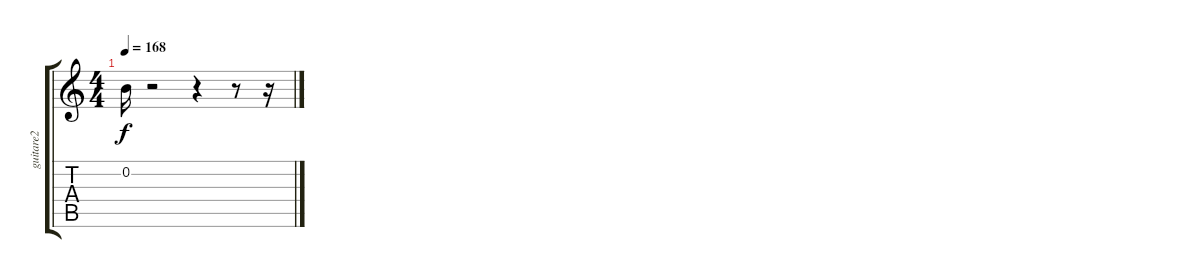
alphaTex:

\track ("guitare2" "guitare2") {instrument distortionguitar}
\staff {score tabs}
\tuning (E4 B3 G3 D3 A2 E2) {hide}
\ts (4 4)
\tempo 168
\clef g2
\ks c
0.2{t}.16{dy f} r.2 r.4 r.8 r.16
